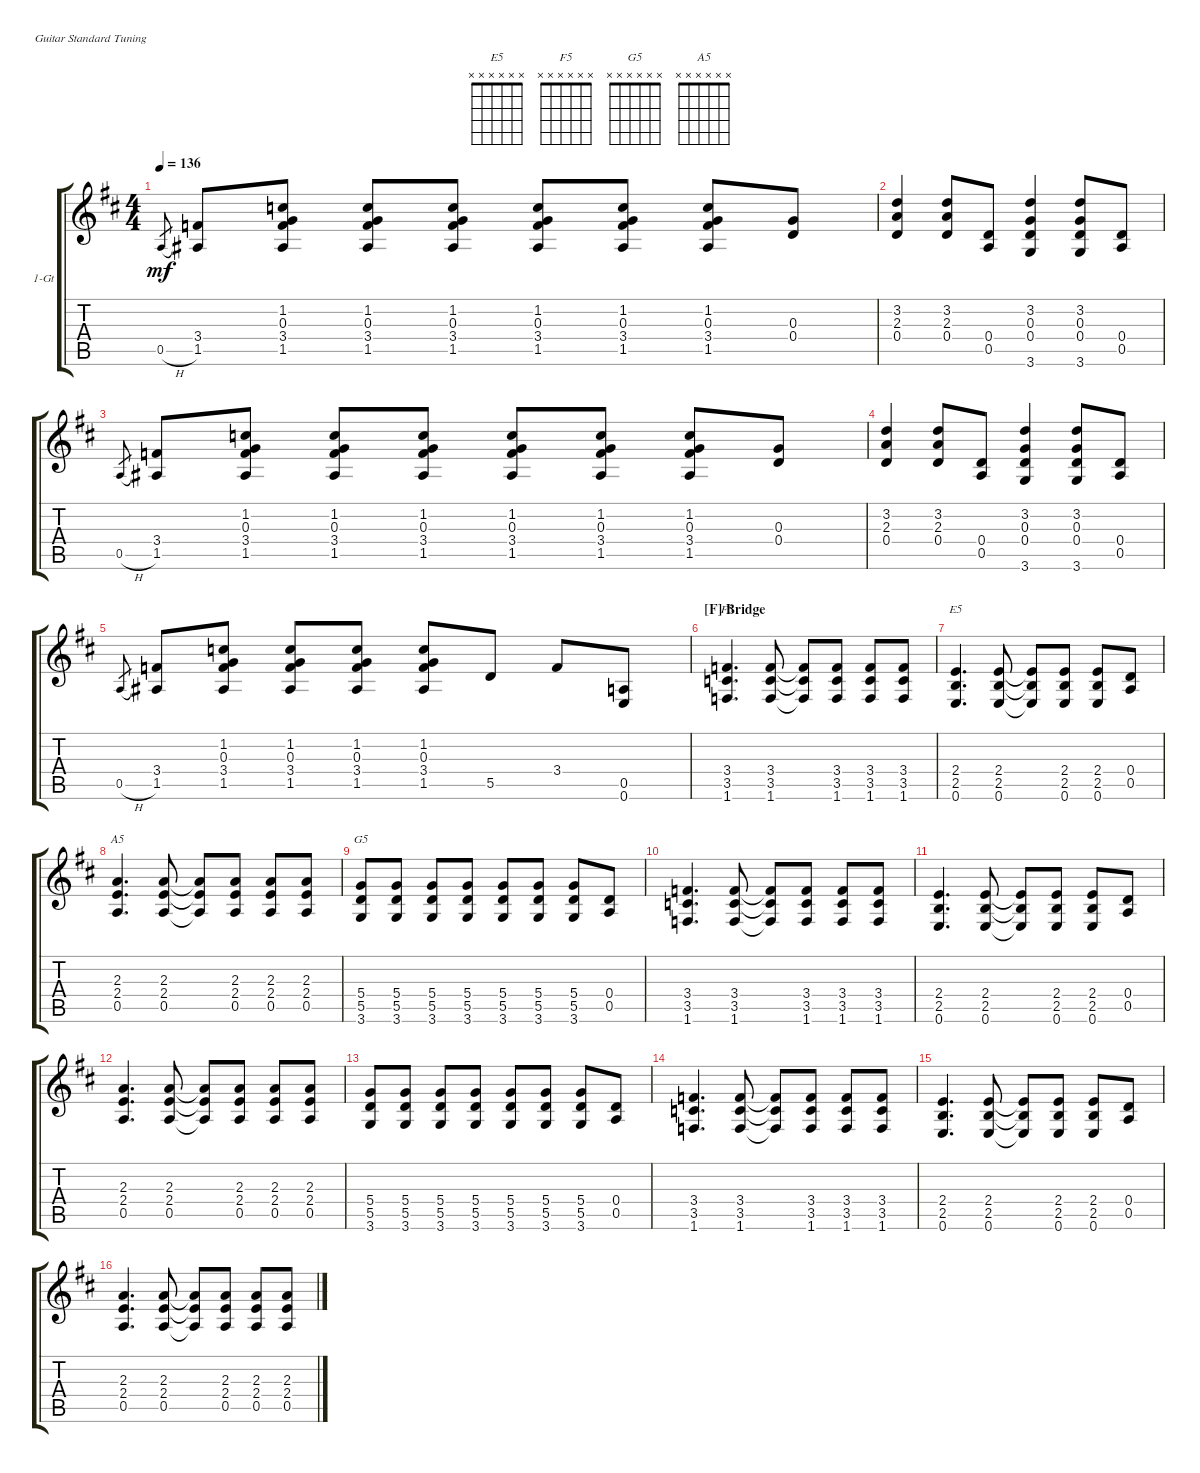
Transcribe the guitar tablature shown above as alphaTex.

\defaultSystemsLayout 4
\bracketExtendMode groupsimilarinstruments
\firstSystemTrackNameOrientation horizontal
\otherSystemsTrackNameOrientation horizontal
\track ("1 Guitar" "1-Gt") {instrument distortionguitar}
\staff {score tabs}
\tuning (E4 B3 G3 D3 A2 E2)
\chord ("E5" x x x x x x)
\chord ("F5" x x x x x x)
\chord ("G5" x x x x x x)
\chord ("A5" x x x x x x)
\ts (4 4)
\tempo 136
\clef g2
\scale
1.06305
\ks d
0.5{h}.8{gr dy mf} (1.5 3.4).8 (1.5 3.4 0.3 1.2).8 (1.5 3.4 0.3 1.2).8 (1.5 3.4 0.3 1.2).8 (1.5 3.4 0.3 1.2).8 (1.5 3.4 0.3 1.2).8 (1.5 3.4 0.3 1.2).8 (0.4 0.3).8 |
\scale
0.936948 (3.2 2.3 0.4).4 (3.2 2.3 0.4).8 (0.5 0.4).8 (3.6 0.4 0.3 3.2).4 (3.6 0.3 0.4 3.2).8 (0.5 0.4).8 |
\scale
1.06305 0.5{h}.8{gr} (1.5 3.4).8 (1.5 3.4 0.3 1.2).8 (1.5 3.4 0.3 1.2).8 (1.5 3.4 0.3 1.2).8 (1.5 3.4 0.3 1.2).8 (1.5 3.4 0.3 1.2).8 (1.5 3.4 0.3 1.2).8 (0.4 0.3).8 |
\scale
0.936948 (3.2 2.3 0.4).4 (3.2 2.3 0.4).8 (0.5 0.4).8 (3.6 0.4 0.3 3.2).4 (3.6 0.3 0.4 3.2).8 (0.5 0.4).8 |
\scale
1.06305 0.5{h}.8{gr} (1.5 3.4).8 (1.5 3.4 0.3 1.2).8 (1.5 3.4 0.3 1.2).8 (1.5 3.4 0.3 1.2).8 (1.5 3.4 0.3 1.2).8 5.5.8 3.4.8 (0.6 0.5).8 |
\section ("F" "Bridge")
\scale
0.936948 (1.6 3.5 3.4).4{d ch "F5"} (1.6 3.5 3.4).8 (1.6{t} 3.5{t} 3.4{t}).8 (1.6 3.5 3.4).8 (1.6 3.5 3.4).8 (1.6 3.5 3.4).8 |
\scale
1.06305 (0.6 2.5 2.4).4{d ch "E5"} (0.6 2.5 2.4).8 (0.6{t} 2.5{t} 2.4{t}).8 (0.6 2.5 2.4).8 (0.6 2.5 2.4).8 (0.5 0.4).8 |
\scale
0.936948 (0.5 2.4 2.3).4{d ch "A5"} (0.5 2.4 2.3).8 (0.5{t} 2.4{t} 2.3{t}).8 (0.5 2.4 2.3).8 (0.5 2.4 2.3).8 (0.5 2.4 2.3).8 |
\scale
1.06305 (3.6 5.5 5.4).8{ch "G5"} (3.6 5.5 5.4).8 (3.6 5.5 5.4).8 (3.6 5.5 5.4).8 (3.6 5.5 5.4).8 (3.6 5.5 5.4).8 (3.6 5.5 5.4).8 (0.5 0.4).8 |
\scale
0.936948 (1.6 3.5 3.4).4{d} (1.6 3.5 3.4).8 (1.6{t} 3.5{t} 3.4{t}).8 (1.6 3.5 3.4).8 (1.6 3.5 3.4).8 (1.6 3.5 3.4).8 |
\scale
1.06305 (0.6 2.5 2.4).4{d} (0.6 2.5 2.4).8 (0.6{t} 2.5{t} 2.4{t}).8 (0.6 2.5 2.4).8 (0.6 2.5 2.4).8 (0.5 0.4).8 |
\scale
0.936948 (0.5 2.4 2.3).4{d} (0.5 2.4 2.3).8 (0.5{t} 2.4{t} 2.3{t}).8 (0.5 2.4 2.3).8 (0.5 2.4 2.3).8 (0.5 2.4 2.3).8 |
\scale
1.06305 (3.6 5.5 5.4).8 (3.6 5.5 5.4).8 (3.6 5.5 5.4).8 (3.6 5.5 5.4).8 (3.6 5.5 5.4).8 (3.6 5.5 5.4).8 (3.6 5.5 5.4).8 (0.5 0.4).8 |
\scale
0.936948 (1.6 3.5 3.4).4{d} (1.6 3.5 3.4).8 (1.6{t} 3.5{t} 3.4{t}).8 (1.6 3.5 3.4).8 (1.6 3.5 3.4).8 (1.6 3.5 3.4).8 |
\scale
1.06305 (0.6 2.5 2.4).4{d} (0.6 2.5 2.4).8 (0.6{t} 2.5{t} 2.4{t}).8 (0.6 2.5 2.4).8 (0.6 2.5 2.4).8 (0.5 0.4).8 |
\scale
0.936948 (0.5 2.4 2.3).4{d} (0.5 2.4 2.3).8 (0.5{t} 2.4{t} 2.3{t}).8 (0.5 2.4 2.3).8 (0.5 2.4 2.3).8 (0.5 2.4 2.3).8
